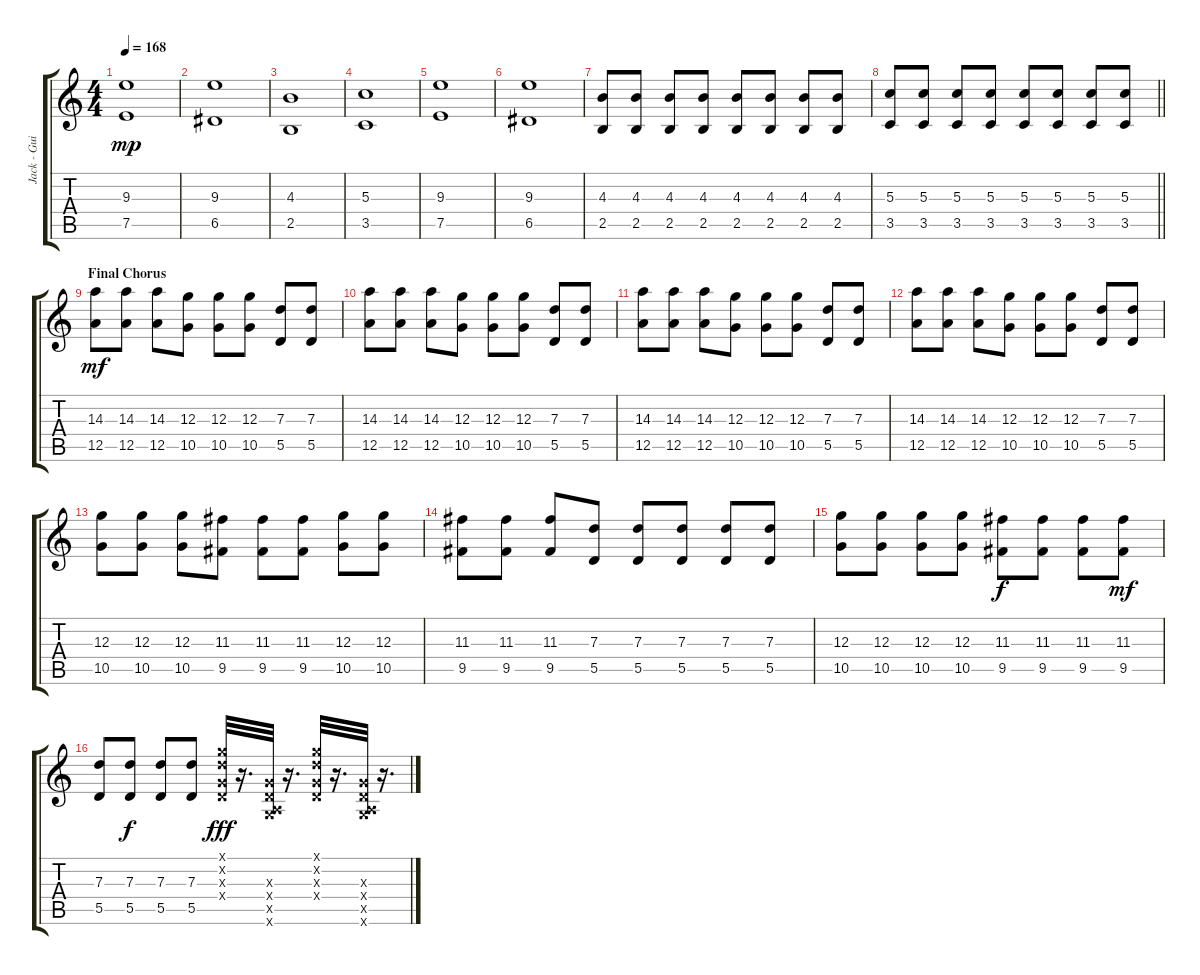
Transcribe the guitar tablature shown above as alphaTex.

\track ("Jack - Guitar" "Jack - Gui") {instrument electricguitarjazz}
\staff {score tabs}
\tuning (E4 B3 G3 D3 A2 E2) {hide}
\ts (4 4)
\tempo 168
\clef g2
\ks c
(9.3 7.5).1{dy mp} |
(9.3 6.5).1 |
(4.3 2.5).1 |
(5.3 3.5).1 |
(9.3 7.5).1 |
(9.3 6.5).1 |
(4.3 2.5).8 (4.3 2.5).8 (4.3 2.5).8 (4.3 2.5).8 (4.3 2.5).8 (4.3 2.5).8 (4.3 2.5).8 (4.3 2.5).8 |
\barLineRight lightlight
(5.3 3.5).8 (5.3 3.5).8 (5.3 3.5).8 (5.3 3.5).8 (5.3 3.5).8 (5.3 3.5).8 (5.3 3.5).8 (5.3 3.5).8 |
\section ("" "Final Chorus")
(14.3 12.5).8{dy mf balance 8} (14.3 12.5).8 (14.3 12.5).8 (12.3 10.5).8 (12.3 10.5).8 (12.3 10.5).8 (7.3 5.5).8 (7.3 5.5).8 |
(14.3 12.5).8 (14.3 12.5).8 (14.3 12.5).8 (12.3 10.5).8 (12.3 10.5).8 (12.3 10.5).8 (7.3 5.5).8 (7.3 5.5).8 |
(14.3 12.5).8 (14.3 12.5).8 (14.3 12.5).8 (12.3 10.5).8 (12.3 10.5).8 (12.3 10.5).8 (7.3 5.5).8 (7.3 5.5).8 |
(14.3 12.5).8 (14.3 12.5).8 (14.3 12.5).8 (12.3 10.5).8 (12.3 10.5).8 (12.3 10.5).8 (7.3 5.5).8 (7.3 5.5).8 |
(12.3 10.5).8 (12.3 10.5).8 (12.3 10.5).8 (11.3 9.5).8 (11.3 9.5).8 (11.3 9.5).8 (12.3 10.5).8 (12.3 10.5).8 |
(11.3 9.5).8 (11.3 9.5).8 (11.3 9.5).8 (7.3 5.5).8 (7.3 5.5).8 (7.3 5.5).8 (7.3 5.5).8 (7.3 5.5).8 |
(12.3 10.5).8 (12.3 10.5).8 (12.3 10.5).8 (12.3 10.5).8 (11.3 9.5).8{dy f} (11.3 9.5).8 (11.3 9.5).8 (11.3 9.5).8{dy mf} |
(7.3 5.5).8 (7.3 5.5).8{dy f} (7.3 5.5).8 (7.3 5.5).8 (3.1{x} 3.2{x} 0.3{x} 0.4{x}).32{dy fff} r.16{d} (0.3{x} 0.4{x} 0.5{x} 3.6{x}).32 r.16{d} (3.1{x} 3.2{x} 0.3{x} 0.4{x}).32 r.16{d} (0.3{x} 0.4{x} 0.5{x} 3.6{x}).32 r.16{d}
